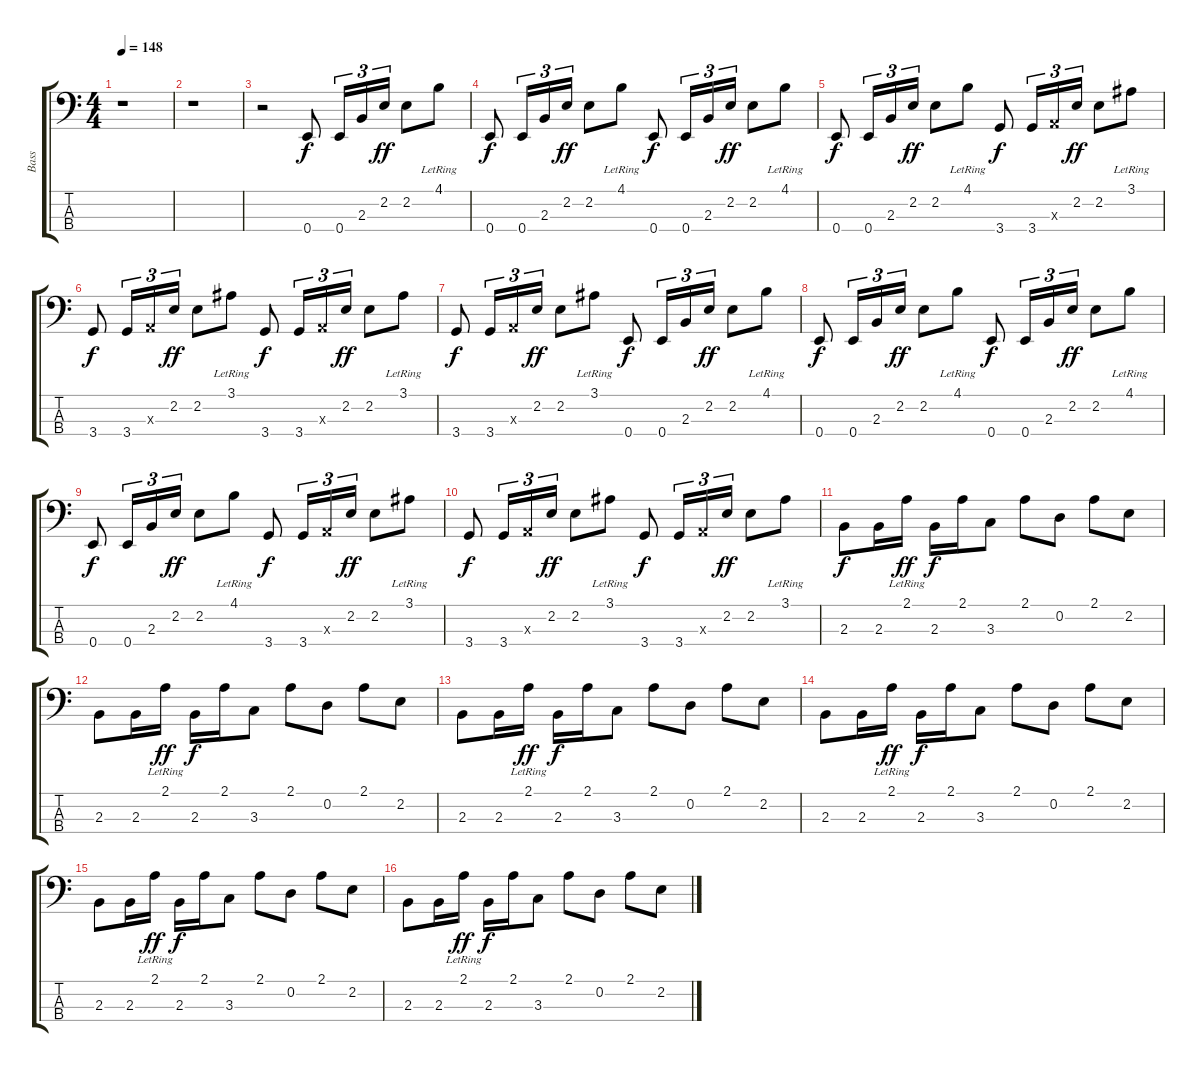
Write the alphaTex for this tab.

\track ("Bass" "Bass") {instrument slapbass2}
\staff {score tabs}
\tuning (G2 D2 A1 E1) {hide}
\ts (4 4)
\tempo 148
\clef f4
\ks c
r.1{dy ff} |
r.1 |
r.2 0.4.8{dy f} 0.4.16{tu (3 2)} 2.3.16{tu (3 2)} 2.2.16{tu (3 2) dy ff} 2.2.8 4.1{lr}.8 |
0.4.8{dy f} 0.4.16{tu (3 2)} 2.3.16{tu (3 2)} 2.2.16{tu (3 2) dy ff} 2.2.8 4.1{lr}.8 0.4.8{dy f} 0.4.16{tu (3 2)} 2.3.16{tu (3 2)} 2.2.16{tu (3 2) dy ff} 2.2.8 4.1{lr}.8 |
0.4.8{dy f} 0.4.16{tu (3 2)} 2.3.16{tu (3 2)} 2.2.16{tu (3 2) dy ff} 2.2.8 4.1{lr}.8 3.4.8{dy f} 3.4.16{tu (3 2)} 0.3{x}.16{tu (3 2)} 2.2.16{tu (3 2) dy ff} 2.2.8 3.1{lr}.8 |
3.4.8{dy f} 3.4.16{tu (3 2)} 0.3{x}.16{tu (3 2)} 2.2.16{tu (3 2) dy ff} 2.2.8 3.1{lr}.8 3.4.8{dy f} 3.4.16{tu (3 2)} 0.3{x}.16{tu (3 2)} 2.2.16{tu (3 2) dy ff} 2.2.8 3.1{lr}.8 |
3.4.8{dy f} 3.4.16{tu (3 2)} 0.3{x}.16{tu (3 2)} 2.2.16{tu (3 2) dy ff} 2.2.8 3.1{lr}.8 0.4.8{dy f} 0.4.16{tu (3 2)} 2.3.16{tu (3 2)} 2.2.16{tu (3 2) dy ff} 2.2.8 4.1{lr}.8 |
0.4.8{dy f} 0.4.16{tu (3 2)} 2.3.16{tu (3 2)} 2.2.16{tu (3 2) dy ff} 2.2.8 4.1{lr}.8 0.4.8{dy f} 0.4.16{tu (3 2)} 2.3.16{tu (3 2)} 2.2.16{tu (3 2) dy ff} 2.2.8 4.1{lr}.8 |
0.4.8{dy f} 0.4.16{tu (3 2)} 2.3.16{tu (3 2)} 2.2.16{tu (3 2) dy ff} 2.2.8 4.1{lr}.8 3.4.8{dy f} 3.4.16{tu (3 2)} 0.3{x}.16{tu (3 2)} 2.2.16{tu (3 2) dy ff} 2.2.8 3.1{lr}.8 |
3.4.8{dy f} 3.4.16{tu (3 2)} 0.3{x}.16{tu (3 2)} 2.2.16{tu (3 2) dy ff} 2.2.8 3.1{lr}.8 3.4.8{dy f} 3.4.16{tu (3 2)} 0.3{x}.16{tu (3 2)} 2.2.16{tu (3 2) dy ff} 2.2.8 3.1{lr}.8 |
2.3.8{dy f} 2.3.16 2.1{lr}.16{dy ff} 2.3.16{dy f} 2.1.16 3.3.8 2.1.8 0.2.8 2.1.8 2.2.8 |
2.3.8 2.3.16 2.1{lr}.16{dy ff} 2.3.16{dy f} 2.1.16 3.3.8 2.1.8 0.2.8 2.1.8 2.2.8 |
2.3.8 2.3.16 2.1{lr}.16{dy ff} 2.3.16{dy f} 2.1.16 3.3.8 2.1.8 0.2.8 2.1.8 2.2.8 |
2.3.8 2.3.16 2.1{lr}.16{dy ff} 2.3.16{dy f} 2.1.16 3.3.8 2.1.8 0.2.8 2.1.8 2.2.8 |
2.3.8 2.3.16 2.1{lr}.16{dy ff} 2.3.16{dy f} 2.1.16 3.3.8 2.1.8 0.2.8 2.1.8 2.2.8 |
2.3.8 2.3.16 2.1{lr}.16{dy ff} 2.3.16{dy f} 2.1.16 3.3.8 2.1.8 0.2.8 2.1.8 2.2.8
